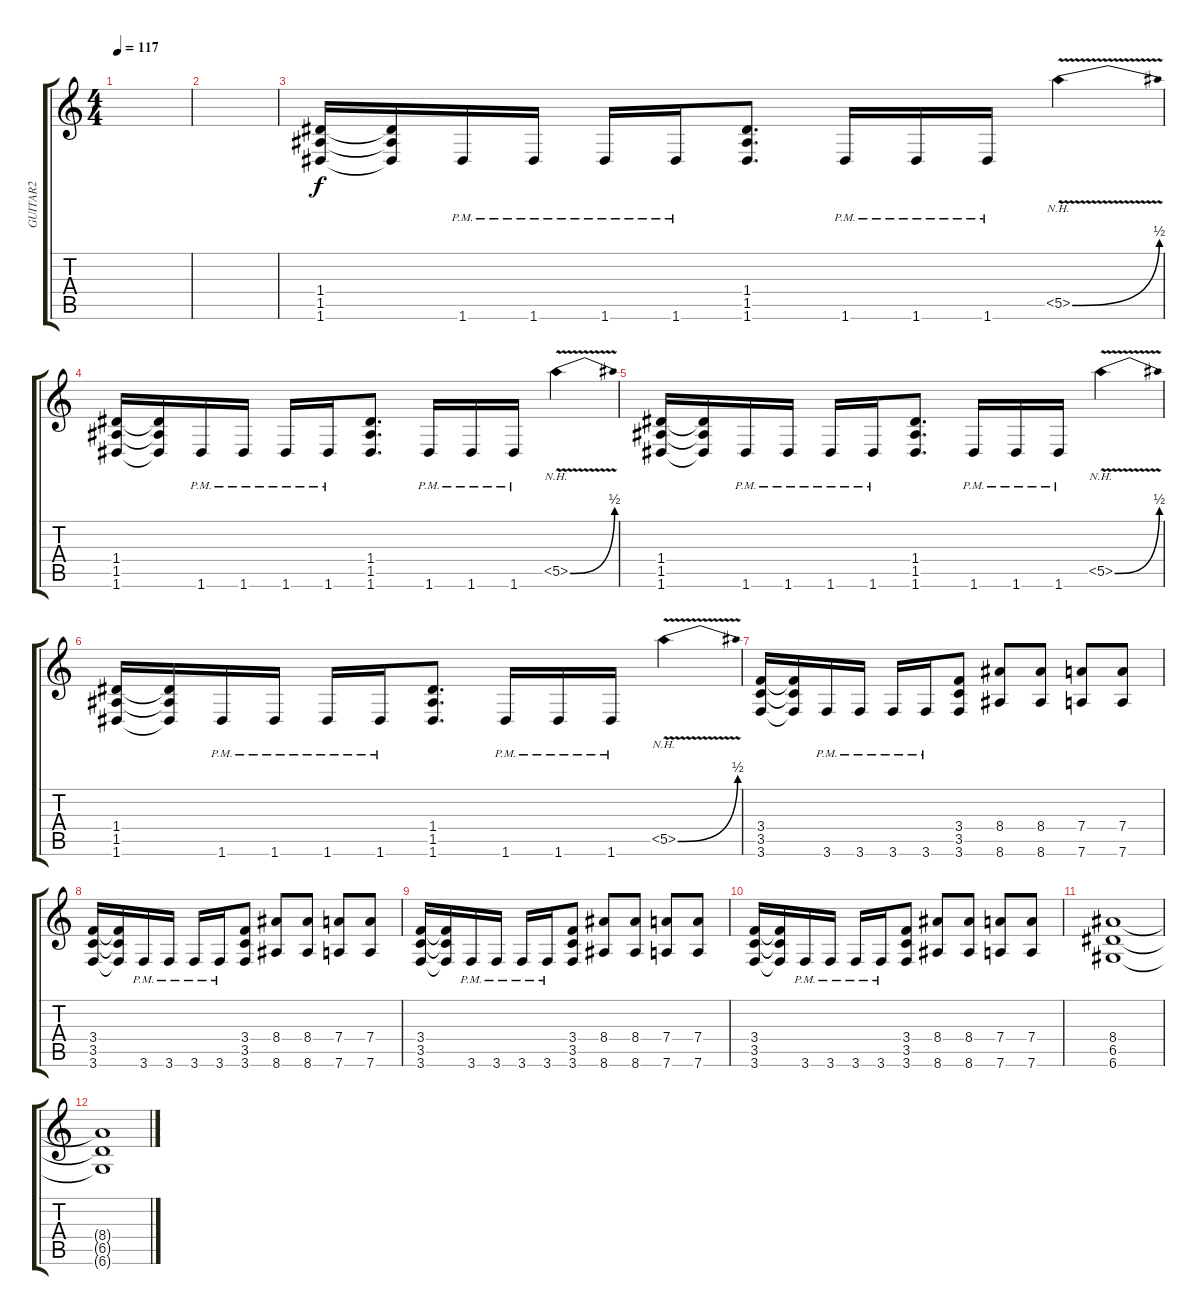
\track ("GUITAR2" "GUITAR2") {instrument overdrivenguitar}
\staff {score tabs}
\tuning (E4 B3 G3 D3 A2 D2) {hide}
\ts (4 4)
\tempo 117
\clef g2
\ks c
|
|
(1.4 1.5 1.6).16 (1.4{t} 1.5{t} 1.6{t}).16 1.6{pm}.16 1.6{pm}.16 1.6{pm}.16 1.6{pm}.16 (1.4 1.5 1.6).8{d} 1.6{pm}.16 1.6{pm}.16 1.6{pm}.16 5.5{be (bend 0 0 60 2) nh v}.4 |
(1.4 1.5 1.6).16 (1.4{t} 1.5{t} 1.6{t}).16 1.6{pm}.16 1.6{pm}.16 1.6{pm}.16 1.6{pm}.16 (1.4 1.5 1.6).8{d} 1.6{pm}.16 1.6{pm}.16 1.6{pm}.16 5.5{be (bend 0 0 60 2) nh v}.4 |
(1.4 1.5 1.6).16 (1.4{t} 1.5{t} 1.6{t}).16 1.6{pm}.16 1.6{pm}.16 1.6{pm}.16 1.6{pm}.16 (1.4 1.5 1.6).8{d} 1.6{pm}.16 1.6{pm}.16 1.6{pm}.16 5.5{be (bend 0 0 60 2) nh v}.4 |
(1.4 1.5 1.6).16 (1.4{t} 1.5{t} 1.6{t}).16 1.6{pm}.16 1.6{pm}.16 1.6{pm}.16 1.6{pm}.16 (1.4 1.5 1.6).8{d} 1.6{pm}.16 1.6{pm}.16 1.6{pm}.16 5.5{be (bend 0 0 60 2) nh v}.4 |
(3.4 3.5 3.6).16 (3.4{t} 3.5{t} 3.6{t}).16 3.6{pm}.16 3.6{pm}.16 3.6{pm}.16 3.6{pm}.16 (3.4 3.5 3.6).8 (8.4 8.6).8 (8.4 8.6).8 (7.4 7.6).8 (7.4 7.6).8 |
(3.4 3.5 3.6).16 (3.4{t} 3.5{t} 3.6{t}).16 3.6{pm}.16 3.6{pm}.16 3.6{pm}.16 3.6{pm}.16 (3.4 3.5 3.6).8 (8.4 8.6).8 (8.4 8.6).8 (7.4 7.6).8 (7.4 7.6).8 |
(3.4 3.5 3.6).16 (3.4{t} 3.5{t} 3.6{t}).16 3.6{pm}.16 3.6{pm}.16 3.6{pm}.16 3.6{pm}.16 (3.4 3.5 3.6).8 (8.4 8.6).8 (8.4 8.6).8 (7.4 7.6).8 (7.4 7.6).8 |
(3.4 3.5 3.6).16 (3.4{t} 3.5{t} 3.6{t}).16 3.6{pm}.16 3.6{pm}.16 3.6{pm}.16 3.6{pm}.16 (3.4 3.5 3.6).8 (8.4 8.6).8 (8.4 8.6).8 (7.4 7.6).8 (7.4 7.6).8 |
(8.4 6.5 6.6).1 |
(8.4{t} 6.5{t} 6.6{t}).1
